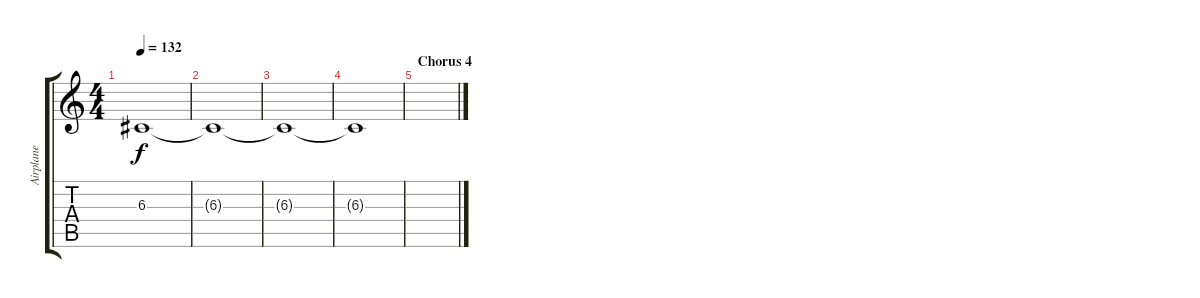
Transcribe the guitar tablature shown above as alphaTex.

\track ("Airplane" "Airplane") {instrument helicopter}
\staff {score tabs}
\tuning (E4 B3 G3 D3 A2 E2) {hide}
\ts (4 4)
\tempo 132
\clef g2
\ks c
6.3{t}.1{dy f volume 12} |
6.3{t}.1{volume 8} |
6.3{t}.1{volume 6} |
6.3{t}.1{volume 2} |
\section ("" "Chorus 4")
